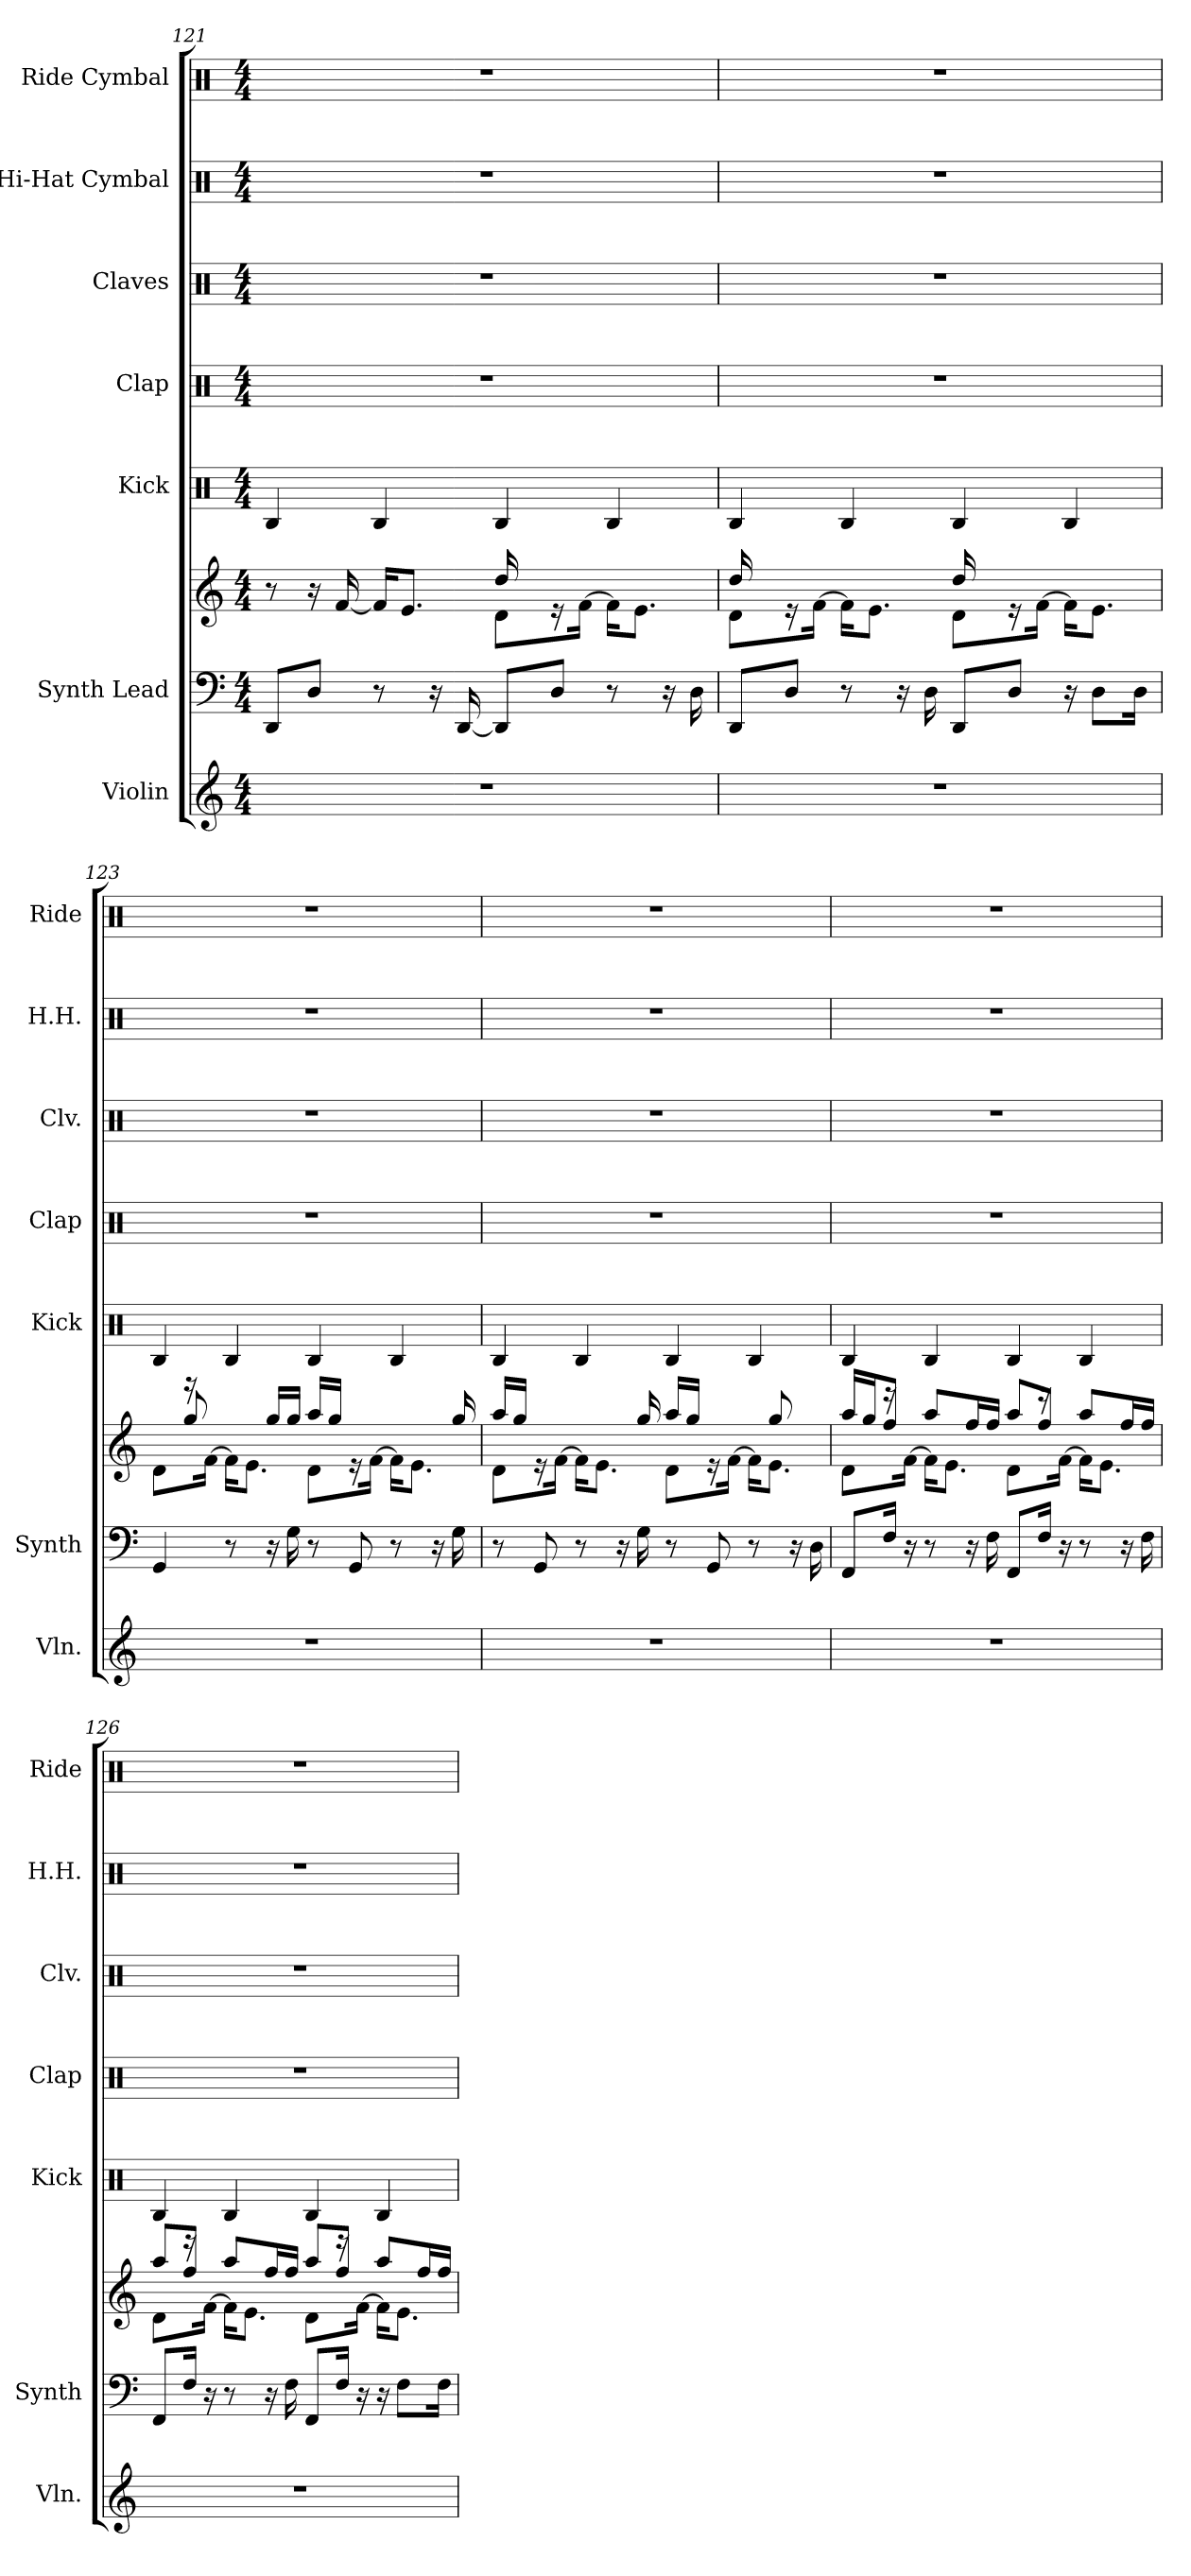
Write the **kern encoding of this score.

**kern	**kern	**kern	**kern	**kern	**kern	**kern	**kern
*part7	*part6	*part6	*part5	*part4	*part3	*part2	*part1
*staff8	*staff7	*staff6	*staff5	*staff4	*staff3	*staff2	*staff1
*I"Violin	*I"Synth Lead	*	*I"Kick	*I"Clap	*I"Claves	*I"Hi-Hat Cymbal	*I"Ride Cymbal
*I'Vln.	*I'Synth	*	*I'Kick	*I'Clap	*I'Clv.	*I'H.H.	*I'Ride
*clefG2	*clefF4	*clefG2	*clefX	*clefX	*clefX	*clefX	*clefX
*k[]	*k[]	*k[]	*k[]	*k[]	*k[]	*k[]	*k[]
*a:	*a:	*a:	*a:	*a:	*a:	*a:	*a:
*M4/4	*M4/4	*M4/4	*M4/4	*M4/4	*M4/4	*M4/4	*M4/4
=121	=121	=121	=121	=121	=121	=121	=121
*	*	*^	*	*	*	*	*
1r	8DD/L	8r	2ryy	4RB/	1r	1r	1r	1r
.	8D/J	16r	.	.	.	.	.	.
.	.	[>16f/	.	.	.	.	.	.
.	8r	16f/KL]	.	4RB/	.	.	.	.
.	.	8.e/J	.	.	.	.	.	.
.	16r	.	.	.	.	.	.	.
.	[16DD/	.	.	.	.	.	.	.
.	8DD/L]	8d\L	16dd/	4RB/	.	.	.	.
.	.	.	16ryy	.	.	.	.	.
.	8D/J	16r	8ryy	.	.	.	.	.
.	.	[<16f\Jk	.	.	.	.	.	.
.	8r	16f\KL]	4ryy	4RB/	.	.	.	.
.	.	8.e\J	.	.	.	.	.	.
.	16r	.	.	.	.	.	.	.
.	16D\	.	.	.	.	.	.	.
=122	=122	=122	=122	=122	=122	=122	=122	=122
1r	8DD/L	8d\L	16dd/	4RB/	1r	1r	1r	1r
.	.	.	16ryy	.	.	.	.	.
.	8D/J	16r	8ryy	.	.	.	.	.
.	.	[<16f\Jk	.	.	.	.	.	.
.	8r	16f\KL]	4ryy	4RB/	.	.	.	.
.	.	8.e\J	.	.	.	.	.	.
.	16r	.	.	.	.	.	.	.
.	16D\	.	.	.	.	.	.	.
.	8DD/L	8d\L	16dd/	4RB/	.	.	.	.
.	.	.	16ryy	.	.	.	.	.
.	8D/J	16r	8ryy	.	.	.	.	.
.	.	[<16f\Jk	.	.	.	.	.	.
.	16r	16f\KL]	4ryy	4RB/	.	.	.	.
.	8D\L	8.e\J	.	.	.	.	.	.
.	16D\Jk	.	.	.	.	.	.	.
!!LO:LB:g=z
=123	=123	=123	=123	=123	=123	=123	=123	=123
1r	4GG/	8d\L	8ryy	4RB/	1r	1r	1r	1r
.	.	16r	8gg/	.	.	.	.	.
.	.	[<16f\Jk	.	.	.	.	.	.
.	8r	16f\KL]	8ryy	4RB/	.	.	.	.
.	.	8.e\J	.	.	.	.	.	.
.	16r	.	16gg/LL	.	.	.	.	.
.	16G\	.	16gg/JJ	.	.	.	.	.
.	8r	8d\L	16aa/LL	4RB/	.	.	.	.
.	.	.	16gg/JJ	.	.	.	.	.
.	8GG/	16r	8ryy	.	.	.	.	.
.	.	[<16f\Jk	.	.	.	.	.	.
.	8r	16f\KL]	8ryy	4RB/	.	.	.	.
.	.	8.e\J	.	.	.	.	.	.
.	16r	.	16ryy	.	.	.	.	.
.	16G\	.	16gg/	.	.	.	.	.
=124	=124	=124	=124	=124	=124	=124	=124	=124
1r	8r	8d\L	16aa/LL	4RB/	1r	1r	1r	1r
.	.	.	16gg/JJ	.	.	.	.	.
.	8GG/	16r	8ryy	.	.	.	.	.
.	.	[<16f\Jk	.	.	.	.	.	.
.	8r	16f\KL]	8ryy	4RB/	.	.	.	.
.	.	8.e\J	.	.	.	.	.	.
.	16r	.	16ryy	.	.	.	.	.
.	16G\	.	16gg/	.	.	.	.	.
.	8r	8d\L	16aa/LL	4RB/	.	.	.	.
.	.	.	16gg/JJ	.	.	.	.	.
.	8GG/	16r	8ryy	.	.	.	.	.
.	.	[<16f\Jk	.	.	.	.	.	.
.	8r	16f\KL]	16ryy	4RB/	.	.	.	.
.	.	8.e\J	8gg/	.	.	.	.	.
.	16r	.	.	.	.	.	.	.
.	16D\	.	16ryy	.	.	.	.	.
=125	=125	=125	=125	=125	=125	=125	=125	=125
1r	8FF/L	8d\L	16aa/LL	4RB/	1r	1r	1r	1r
.	.	.	16gg/J	.	.	.	.	.
.	16F/Jk	16r	8ff/J	.	.	.	.	.
.	16r	[<16f\Jk	.	.	.	.	.	.
.	8r	16f\KL]	8aa/L	4RB/	.	.	.	.
.	.	8.e\J	.	.	.	.	.	.
.	16r	.	16ff/L	.	.	.	.	.
.	16F\	.	16ff/JJ	.	.	.	.	.
.	8FF/L	8d\L	8aa/L	4RB/	.	.	.	.
.	16F/Jk	16r	8ff/J	.	.	.	.	.
.	16r	[<16f\Jk	.	.	.	.	.	.
.	8r	16f\KL]	8aa/L	4RB/	.	.	.	.
.	.	8.e\J	.	.	.	.	.	.
.	16r	.	16ff/L	.	.	.	.	.
.	16F\	.	16ff/JJ	.	.	.	.	.
!!LO:LB:g=z
=126	=126	=126	=126	=126	=126	=126	=126	=126
1r	8FF/L	8d\L	8aa/L	4RB/	1r	1r	1r	1r
.	16F/Jk	16r	8ff/J	.	.	.	.	.
.	16r	[<16f\Jk	.	.	.	.	.	.
.	8r	16f\KL]	8aa/L	4RB/	.	.	.	.
.	.	8.e\J	.	.	.	.	.	.
.	16r	.	16ff/L	.	.	.	.	.
.	16F\	.	16ff/JJ	.	.	.	.	.
.	8FF/L	8d\L	8aa/L	4RB/	.	.	.	.
.	16F/Jk	16r	8ff/J	.	.	.	.	.
.	16r	[<16f\Jk	.	.	.	.	.	.
.	16r	16f\KL]	8aa/L	4RB/	.	.	.	.
.	8F\L	8.e\J	.	.	.	.	.	.
.	.	.	16ff/L	.	.	.	.	.
.	16F\Jk	.	16ff/JJ	.	.	.	.	.
*	*	*v	*v	*	*	*	*	*
=	=	=	=	=	=	=	=
*-	*-	*-	*-	*-	*-	*-	*-
